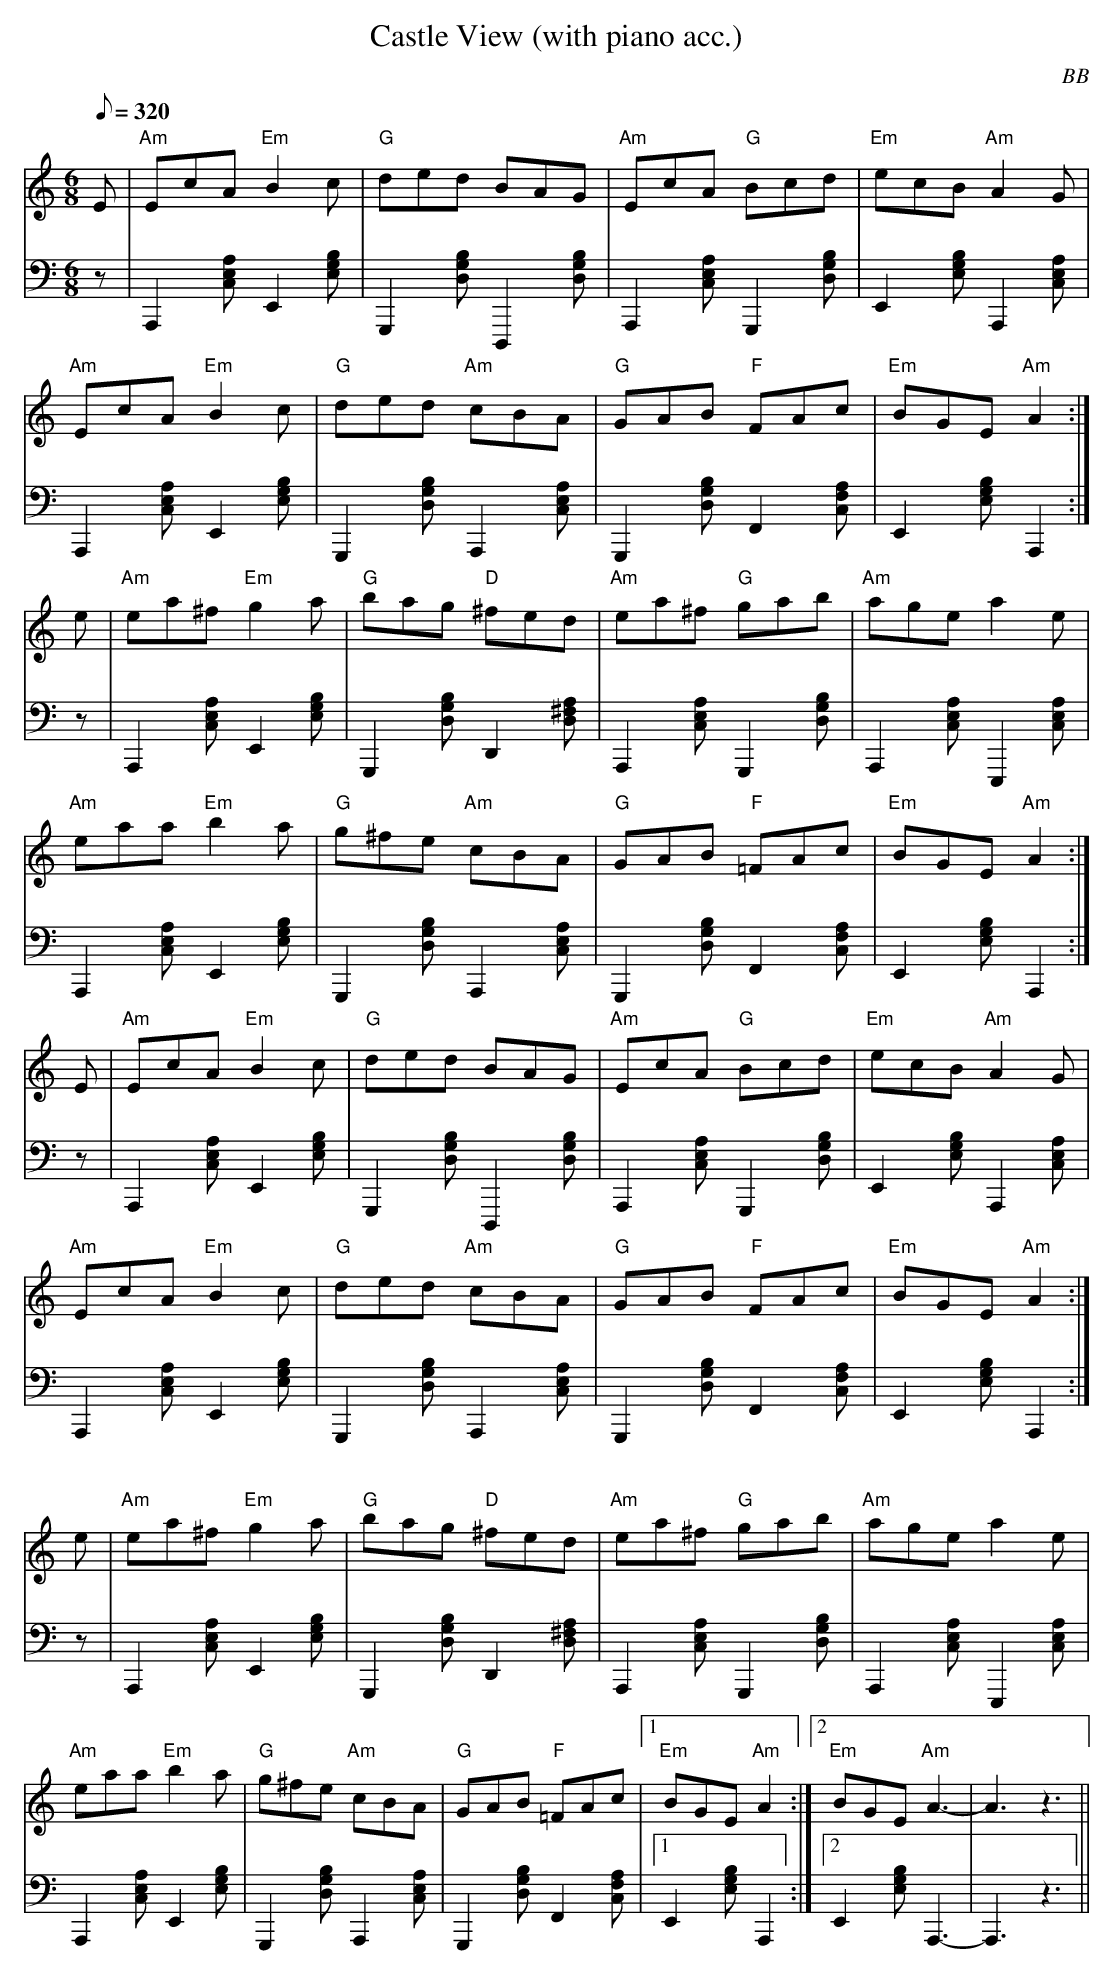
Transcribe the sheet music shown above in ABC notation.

X:1
T: Castle View (with piano acc.)
C: BB
Q: 1/8=320
M: 6/8
L: 1/8
V: 1 program 1 105 %banjo
V: 2 volume=70 clef=bass m=D program 1 01
K: Am
[V:1] E | "Am"EcA "Em"B2 c | "G"ded BAG | "Am"EcA "G"Bcd | "Em"ecB "Am"A2 G |
[V:2] z|A,,2[ACE]E,2[EGB]|G,,2[GBD]D,,2 [GBD]|A,,2[ACE]G,,2[GBD]|E,2[EBG]A,,2[ACE]|
[V:1] "Am"EcA "Em"B2 c | "G"ded "Am"cBA | "G"GAB "F"FAc | "Em"BGE "Am"A2 :|
[V:2] A,,2[ACE]E,2[EGB]|G,,2[GBD]A,,2[ACE]|G,,2[GBD]F,2[FAC]|E,2[EBG]A,,2:|
[V:1] e | "Am"ea^f "Em"g2 a | "G"bag "D"^fed | "Am"ea^f "G"gab | "Am"age a2 e |
[V:2] z|A,,2[ACE]E,2[EGB]|G,,2[GBD]D,2[A^FD]|A,,2[ACE]G,,2[GBD]|A,,2[ACE] E,,2[ACE]|
[V:1] "Am"eaa "Em"b2 a | "G"g^fe "Am"cBA | "G"GAB "F"=FAc | "Em"BGE "Am"A2 :|
[V:2] A,,2[ACE]E,2[EGB]|G,,2[GBD]A,,2[ACE]|G,,2[GBD]F,2[FAC]| E,2[EBG]A,,2 :|
[V:1] E | "Am"EcA "Em"B2 c | "G"ded BAG | "Am"EcA "G"Bcd | "Em"ecB "Am"A2 G |
[V:2] z|A,,2[ACE]E,2[EGB]|G,,2[GBD]D,,2 [GBD]|A,,2[ACE]G,,2[GBD]|E,2[EBG]A,,2[ACE]|
[V:1] "Am"EcA "Em"B2 c | "G"ded "Am"cBA | "G"GAB "F"FAc | "Em"BGE "Am"A2 :|
[V:2] A,,2[ACE]E,2[EGB]|G,,2[GBD]A,,2[ACE]|G,,2[GBD]F,2[FAC]|E,2[EBG]A,,2:|
[V:1] e | "Am"ea^f "Em"g2 a | "G"bag "D"^fed | "Am"ea^f "G"gab | "Am"age a2 e |
[V:2] z|A,,2[ACE]E,2[EGB]|G,,2[GBD]D,2[A^FD]|A,,2[ACE]G,,2[GBD]|A,,2[ACE] E,,2[ACE]|
[V:1] "Am"eaa "Em"b2 a | "G"g^fe "Am"cBA | "G"GAB "F"=FAc |1 "Em"BGE "Am"A2 :|2\
"Em"BGE "Am"A3-|A3 z3||
[V:2] A,,2[ACE]E,2[EGB]|G,,2[GBD]A,,2[ACE]|G,,2[GBD]F,2[FAC]|1 E,2[EBG]A,,2 :|2\
E,2[EBG]A,,3-|A,,3 z3||
